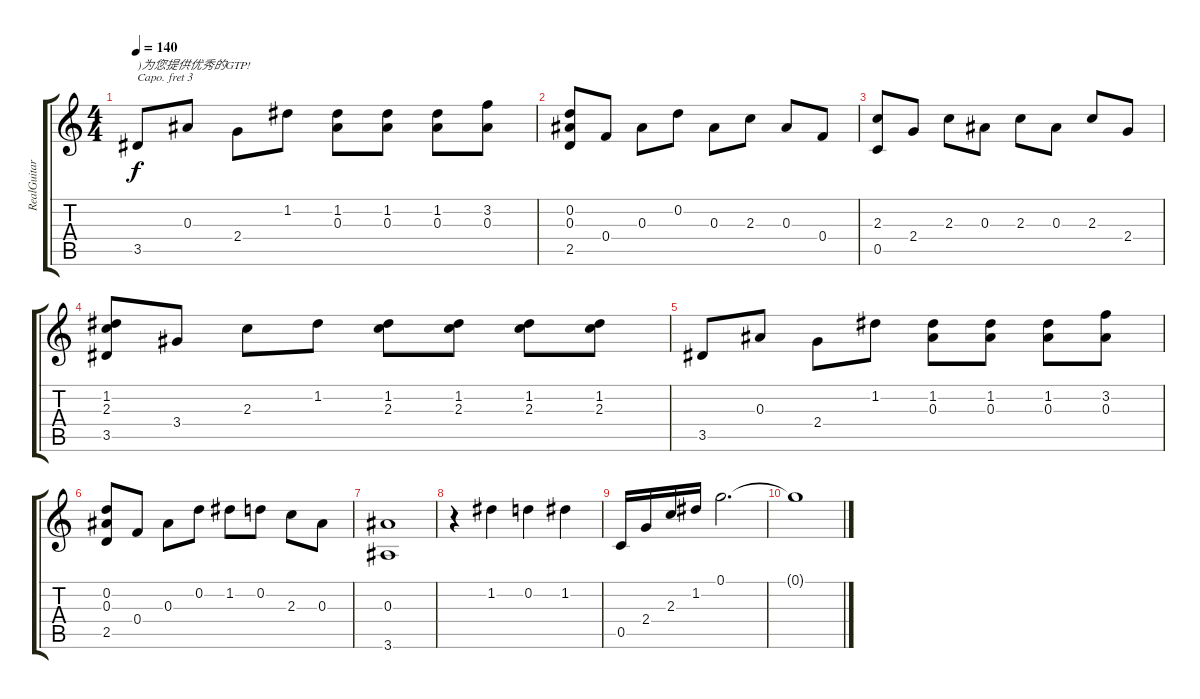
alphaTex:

\track ("RealGuitar (MIDI)" "RealGuitar") {instrument acousticguitarnylon}
\staff {score tabs}
\capo 3
\tuning (E4 B3 G3 D3 A2 E2) {hide}
\ts (4 4)
\tempo 140
\clef g2
\ks c
3.5.8{txt ")为您提供优秀的GTP!" dy f} 0.3.8 2.4.8 1.2.8 (1.2 0.3).8 (1.2 0.3).8 (1.2 0.3).8 (3.2 0.3).8 |
(0.2 0.3 2.5).8 0.4.8 0.3.8 0.2.8 0.3.8 2.3.8 0.3.8 0.4.8 |
(2.3 0.5).8 2.4.8 2.3.8 0.3.8 2.3.8 0.3.8 2.3.8 2.4.8 |
(1.2 2.3 3.5).8 3.4.8 2.3.8 1.2.8 (1.2 2.3).8 (1.2 2.3).8 (1.2 2.3).8 (1.2 2.3).8 |
3.5.8 0.3.8 2.4.8 1.2.8 (1.2 0.3).8 (1.2 0.3).8 (1.2 0.3).8 (3.2 0.3).8 |
(0.2 0.3 2.5).8 0.4.8 0.3.8 0.2.8 1.2.8 0.2.8 2.3.8 0.3.8 |
(0.3 3.6).1 |
r.4 1.2.4 0.2.4 1.2.4 |
0.5.16 2.4.16 2.3.16 1.2.16 0.1.2{d} |
0.1{t}.1
